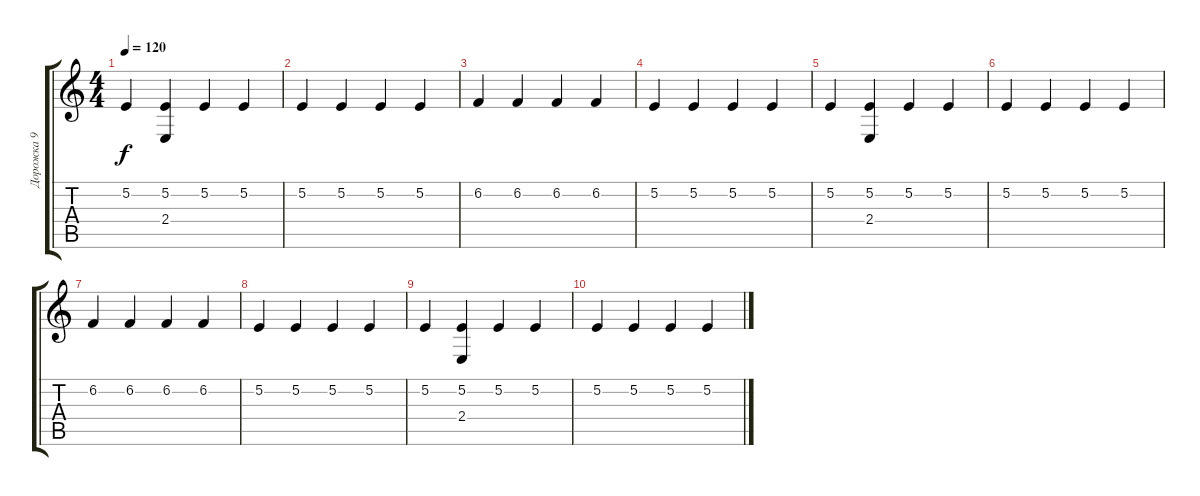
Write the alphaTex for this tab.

\track ("Дорожка 9" "Дорожка 9") {instrument tubularbells}
\staff {score tabs}
\tuning (E4 B3 G3 D3 A2 E2) {hide}
\ts (4 4)
\tempo 120
\clef g2
\ks c
5.2.4{dy f} (5.2 2.4).4 5.2.4 5.2.4 |
5.2.4 5.2.4 5.2.4 5.2.4 |
6.2.4 6.2.4 6.2.4 6.2.4 |
5.2.4 5.2.4 5.2.4 5.2.4 |
5.2.4 (5.2 2.4).4 5.2.4 5.2.4 |
5.2.4 5.2.4 5.2.4 5.2.4 |
6.2.4 6.2.4 6.2.4 6.2.4 |
5.2.4 5.2.4 5.2.4 5.2.4 |
5.2.4 (5.2 2.4).4 5.2.4 5.2.4 |
5.2.4 5.2.4 5.2.4 5.2.4
